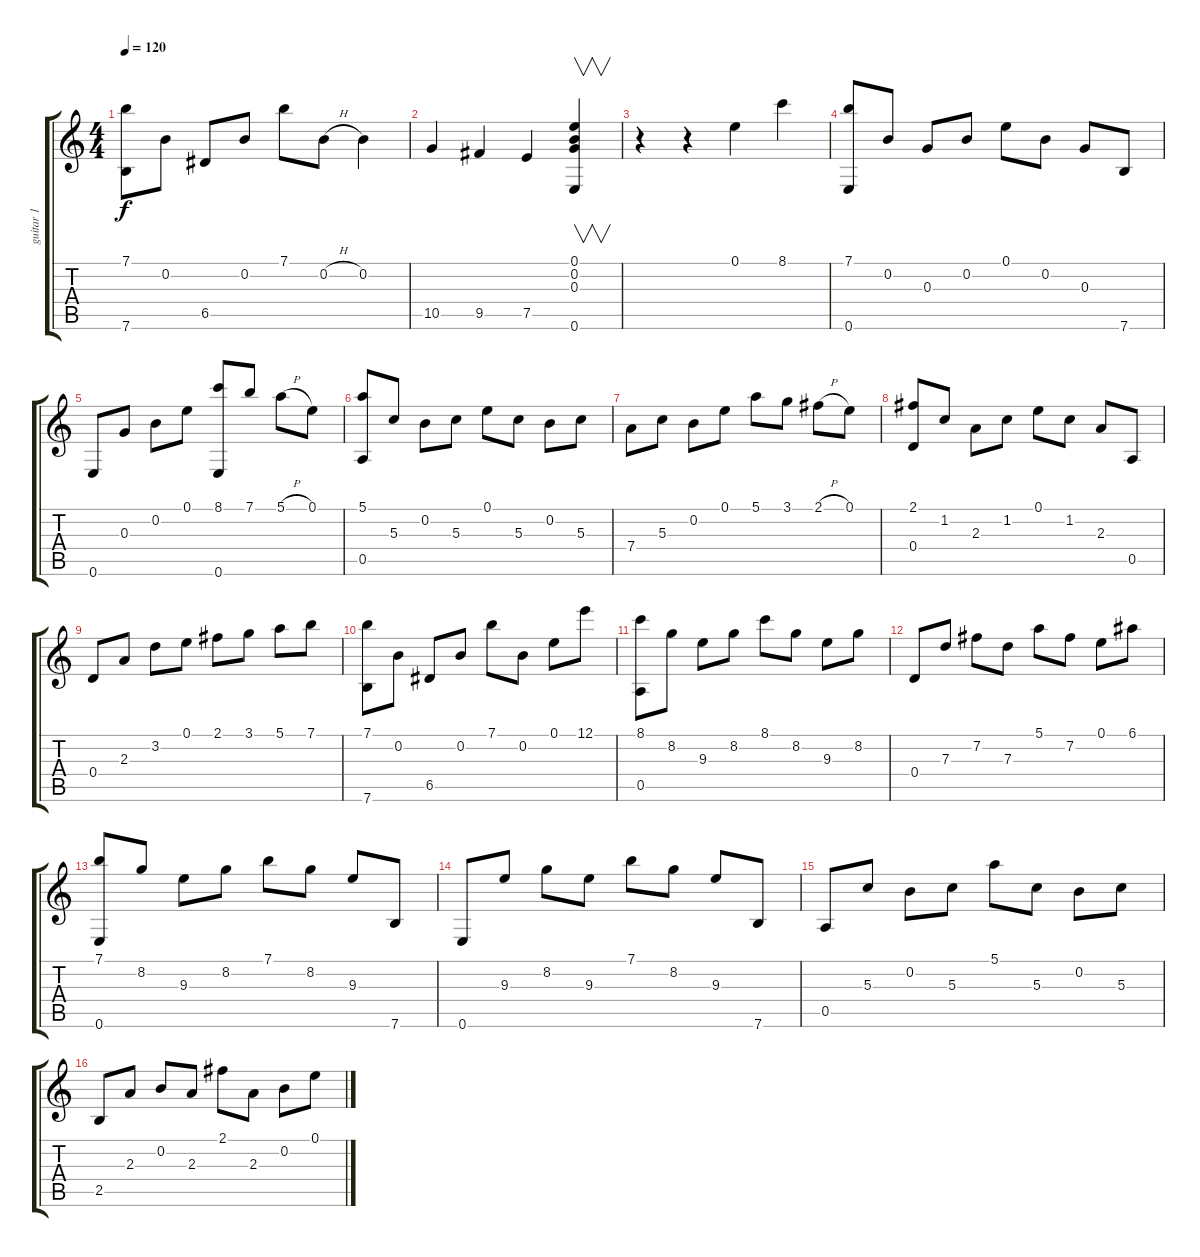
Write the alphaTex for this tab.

\track ("guitar 1" "guitar 1") {instrument acousticguitarnylon}
\staff {score tabs}
\tuning (E4 B3 G3 D3 A2 E2) {hide}
\ts (4 4)
\tempo 120
\clef g2
\ks c
(7.1 7.6).8{dy f} 0.2.8 6.5.8 0.2.8 7.1.8 0.2{h}.8 0.2.4 |
10.5.4 9.5.4 7.5.4 (0.1 0.2 0.3 0.6).4{v} |
r.4 r.4 0.1.4 8.1.4 |
(7.1 0.6).8 0.2.8 0.3.8 0.2.8 0.1.8 0.2.8 0.3.8 7.6.8 |
0.6.8 0.3.8 0.2.8 0.1.8 (8.1 0.6).8 7.1.8 5.1{h}.8 0.1.8 |
(5.1 0.5).8 5.3.8 0.2.8 5.3.8 0.1.8 5.3.8 0.2.8 5.3.8 |
7.4.8 5.3.8 0.2.8 0.1.8 5.1.8 3.1.8 2.1{h}.8 0.1.8 |
(2.1 0.4).8 1.2.8 2.3.8 1.2.8 0.1.8 1.2.8 2.3.8 0.5.8 |
0.4.8 2.3.8 3.2.8 0.1.8 2.1.8 3.1.8 5.1.8 7.1.8 |
(7.1 7.6).8 0.2.8 6.5.8 0.2.8 7.1.8 0.2.8 0.1.8 12.1.8 |
(8.1 0.5).8 8.2.8 9.3.8 8.2.8 8.1.8 8.2.8 9.3.8 8.2.8 |
0.4.8 7.3.8 7.2.8 7.3.8 5.1.8 7.2.8 0.1.8 6.1.8 |
(7.1 0.6).8 8.2.8 9.3.8 8.2.8 7.1.8 8.2.8 9.3.8 7.6.8 |
0.6.8 9.3.8 8.2.8 9.3.8 7.1.8 8.2.8 9.3.8 7.6.8 |
0.5.8 5.3.8 0.2.8 5.3.8 5.1.8 5.3.8 0.2.8 5.3.8 |
2.5.8 2.3.8 0.2.8 2.3.8 2.1.8 2.3.8 0.2.8 0.1.8
